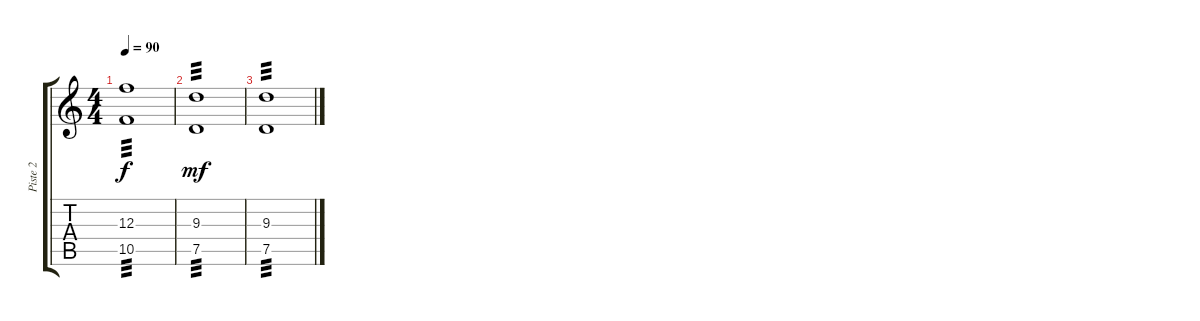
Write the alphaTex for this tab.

\track ("Piste 2" "Piste 2") {instrument distortionguitar}
\staff {score tabs}
\tuning (D4 A3 F3 C3 G2 D2) {hide}
\ts (4 4)
\tempo 90
\clef g2
\ks c
(12.3 10.5).1{tp 3 dy f} |
(9.3 7.5).1{tp 3 dy mf} |
(9.3 7.5).1{tp 3}
